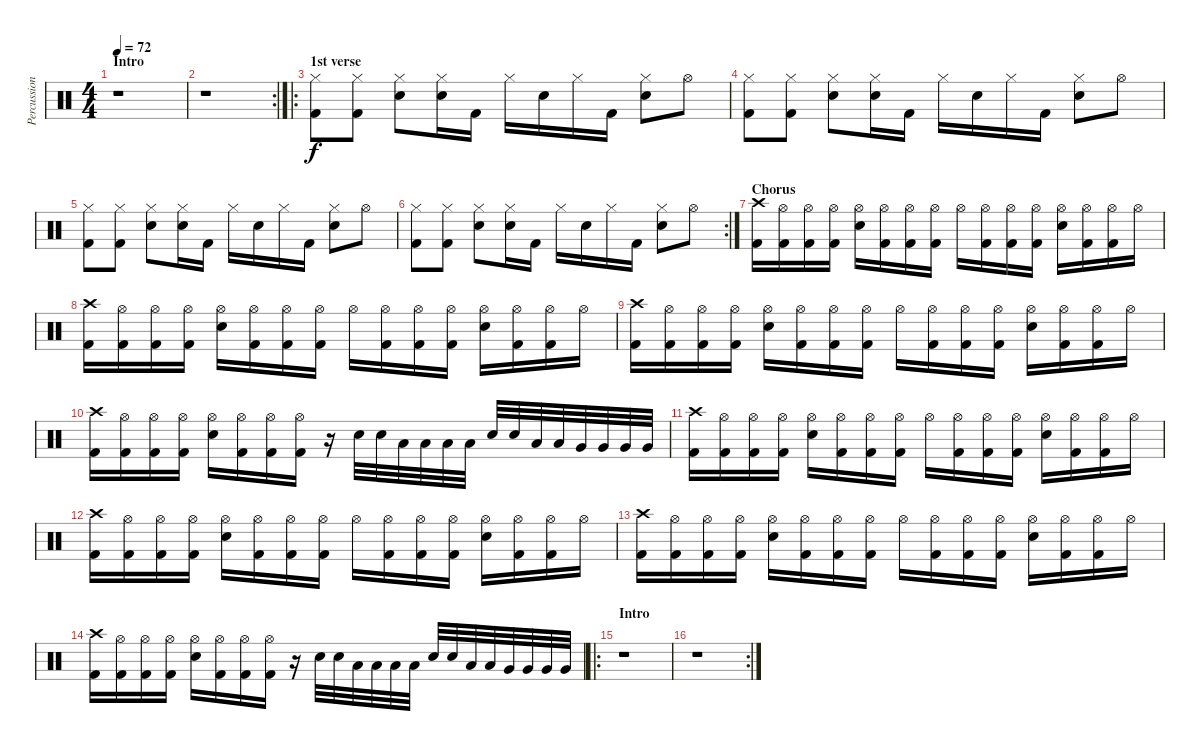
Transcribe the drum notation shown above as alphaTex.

\track ("Percussion" "Percussion") {instrument percussion}
\staff {score}
\articulation defaults
\ts (4 4)
\section ("" "Intro")
\tempo 72
\clef neutral
\ks c
r.1{dy f} |
\rc 2
r.1 |
\ro
\section ("" "1st verse")
("Hi-Hat (closed)" "Kick (hit) 2").8 ("Hi-Hat (closed)" "Kick (hit) 2").8 ("Hi-Hat (closed)" "Electric Snare (hit)").8 ("Hi-Hat (closed)" "Electric Snare (hit)").16 "Kick (hit) 2".16 "Hi-Hat (closed)".16 "Electric Snare (hit)".16 "Hi-Hat (closed)".16 "Kick (hit) 2".16 ("Hi-Hat (closed)" "Electric Snare (hit)").8 "Hi-Hat (open)".8 |
("Hi-Hat (closed)" "Kick (hit) 2").8 ("Hi-Hat (closed)" "Kick (hit) 2").8 ("Hi-Hat (closed)" "Electric Snare (hit)").8 ("Hi-Hat (closed)" "Electric Snare (hit)").16 "Kick (hit) 2".16 "Hi-Hat (closed)".16 "Electric Snare (hit)".16 "Hi-Hat (closed)".16 "Kick (hit) 2".16 ("Hi-Hat (closed)" "Electric Snare (hit)").8 "Hi-Hat (open)".8 |
("Hi-Hat (closed)" "Kick (hit) 2").8 ("Hi-Hat (closed)" "Kick (hit) 2").8 ("Hi-Hat (closed)" "Electric Snare (hit)").8 ("Hi-Hat (closed)" "Electric Snare (hit)").16 "Kick (hit) 2".16 "Hi-Hat (closed)".16 "Electric Snare (hit)".16 "Hi-Hat (closed)".16 "Kick (hit) 2".16 ("Hi-Hat (closed)" "Electric Snare (hit)").8 "Hi-Hat (open)".8 |
\rc 2
("Hi-Hat (closed)" "Kick (hit) 2").8 ("Hi-Hat (closed)" "Kick (hit) 2").8 ("Hi-Hat (closed)" "Electric Snare (hit)").8 ("Hi-Hat (closed)" "Electric Snare (hit)").16 "Kick (hit) 2".16 "Hi-Hat (closed)".16 "Electric Snare (hit)".16 "Hi-Hat (closed)".16 "Kick (hit) 2".16 ("Hi-Hat (closed)" "Electric Snare (hit)").8 "Hi-Hat (open)".8 |
\section ("" "Chorus")
("Crash high (hit)" "Kick (hit) 2").16 ("Hi-Hat (open)" "Kick (hit) 2").16 ("Hi-Hat (open)" "Kick (hit) 2").16 ("Hi-Hat (open)" "Kick (hit) 2").16 ("Hi-Hat (open)" "Electric Snare (hit)").16 ("Hi-Hat (open)" "Kick (hit) 2").16 ("Hi-Hat (open)" "Kick (hit) 2").16 ("Hi-Hat (open)" "Kick (hit) 2").16 "Hi-Hat (open)".16 ("Hi-Hat (open)" "Kick (hit) 2").16 ("Hi-Hat (open)" "Kick (hit) 2").16 ("Hi-Hat (open)" "Kick (hit) 2").16 ("Hi-Hat (open)" "Electric Snare (hit)").16 ("Hi-Hat (open)" "Kick (hit) 2").16 ("Hi-Hat (open)" "Kick (hit) 2").16 "Hi-Hat (open)".16 |
("Crash high (hit)" "Kick (hit) 2").16 ("Hi-Hat (open)" "Kick (hit) 2").16 ("Hi-Hat (open)" "Kick (hit) 2").16 ("Hi-Hat (open)" "Kick (hit) 2").16 ("Hi-Hat (open)" "Electric Snare (hit)").16 ("Hi-Hat (open)" "Kick (hit) 2").16 ("Hi-Hat (open)" "Kick (hit) 2").16 ("Hi-Hat (open)" "Kick (hit) 2").16 "Hi-Hat (open)".16 ("Hi-Hat (open)" "Kick (hit) 2").16 ("Hi-Hat (open)" "Kick (hit) 2").16 ("Hi-Hat (open)" "Kick (hit) 2").16 ("Hi-Hat (open)" "Electric Snare (hit)").16 ("Hi-Hat (open)" "Kick (hit) 2").16 ("Hi-Hat (open)" "Kick (hit) 2").16 "Hi-Hat (open)".16 |
("Crash high (hit)" "Kick (hit) 2").16 ("Hi-Hat (open)" "Kick (hit) 2").16 ("Hi-Hat (open)" "Kick (hit) 2").16 ("Hi-Hat (open)" "Kick (hit) 2").16 ("Hi-Hat (open)" "Electric Snare (hit)").16 ("Hi-Hat (open)" "Kick (hit) 2").16 ("Hi-Hat (open)" "Kick (hit) 2").16 ("Hi-Hat (open)" "Kick (hit) 2").16 "Hi-Hat (open)".16 ("Hi-Hat (open)" "Kick (hit) 2").16 ("Hi-Hat (open)" "Kick (hit) 2").16 ("Hi-Hat (open)" "Kick (hit) 2").16 ("Hi-Hat (open)" "Electric Snare (hit)").16 ("Hi-Hat (open)" "Kick (hit) 2").16 ("Hi-Hat (open)" "Kick (hit) 2").16 "Hi-Hat (open)".16 |
("Crash high (hit)" "Kick (hit) 2").16 ("Hi-Hat (open)" "Kick (hit) 2").16 ("Hi-Hat (open)" "Kick (hit) 2").16 ("Hi-Hat (open)" "Kick (hit) 2").16 ("Hi-Hat (open)" "Electric Snare (hit)").16 ("Hi-Hat (open)" "Kick (hit) 2").16 ("Hi-Hat (open)" "Kick (hit) 2").16 ("Hi-Hat (open)" "Kick (hit) 2").16 r.16 "Electric Snare (hit)".32 "Electric Snare (hit)".32 "Low Tom (hit)".32 "Low Tom (hit)".32 "Low Tom (hit)".32 "Low Tom (hit)".32 "Electric Snare (hit)".32 "Electric Snare (hit)".32 "Low Tom (hit)".32 "Low Tom (hit)".32 "Very Low Tom (hit)".32 "Very Low Tom (hit)".32 "Very Low Tom (hit)".32 "Very Low Tom (hit)".32 |
("Crash high (hit)" "Kick (hit) 2").16 ("Hi-Hat (open)" "Kick (hit) 2").16 ("Hi-Hat (open)" "Kick (hit) 2").16 ("Hi-Hat (open)" "Kick (hit) 2").16 ("Hi-Hat (open)" "Electric Snare (hit)").16 ("Hi-Hat (open)" "Kick (hit) 2").16 ("Hi-Hat (open)" "Kick (hit) 2").16 ("Hi-Hat (open)" "Kick (hit) 2").16 "Hi-Hat (open)".16 ("Hi-Hat (open)" "Kick (hit) 2").16 ("Hi-Hat (open)" "Kick (hit) 2").16 ("Hi-Hat (open)" "Kick (hit) 2").16 ("Hi-Hat (open)" "Electric Snare (hit)").16 ("Hi-Hat (open)" "Kick (hit) 2").16 ("Hi-Hat (open)" "Kick (hit) 2").16 "Hi-Hat (open)".16 |
("Crash high (hit)" "Kick (hit) 2").16 ("Hi-Hat (open)" "Kick (hit) 2").16 ("Hi-Hat (open)" "Kick (hit) 2").16 ("Hi-Hat (open)" "Kick (hit) 2").16 ("Hi-Hat (open)" "Electric Snare (hit)").16 ("Hi-Hat (open)" "Kick (hit) 2").16 ("Hi-Hat (open)" "Kick (hit) 2").16 ("Hi-Hat (open)" "Kick (hit) 2").16 "Hi-Hat (open)".16 ("Hi-Hat (open)" "Kick (hit) 2").16 ("Hi-Hat (open)" "Kick (hit) 2").16 ("Hi-Hat (open)" "Kick (hit) 2").16 ("Hi-Hat (open)" "Electric Snare (hit)").16 ("Hi-Hat (open)" "Kick (hit) 2").16 ("Hi-Hat (open)" "Kick (hit) 2").16 "Hi-Hat (open)".16 |
("Crash high (hit)" "Kick (hit) 2").16 ("Hi-Hat (open)" "Kick (hit) 2").16 ("Hi-Hat (open)" "Kick (hit) 2").16 ("Hi-Hat (open)" "Kick (hit) 2").16 ("Hi-Hat (open)" "Electric Snare (hit)").16 ("Hi-Hat (open)" "Kick (hit) 2").16 ("Hi-Hat (open)" "Kick (hit) 2").16 ("Hi-Hat (open)" "Kick (hit) 2").16 "Hi-Hat (open)".16 ("Hi-Hat (open)" "Kick (hit) 2").16 ("Hi-Hat (open)" "Kick (hit) 2").16 ("Hi-Hat (open)" "Kick (hit) 2").16 ("Hi-Hat (open)" "Electric Snare (hit)").16 ("Hi-Hat (open)" "Kick (hit) 2").16 ("Hi-Hat (open)" "Kick (hit) 2").16 "Hi-Hat (open)".16 |
("Crash high (hit)" "Kick (hit) 2").16 ("Hi-Hat (open)" "Kick (hit) 2").16 ("Hi-Hat (open)" "Kick (hit) 2").16 ("Hi-Hat (open)" "Kick (hit) 2").16 ("Hi-Hat (open)" "Electric Snare (hit)").16 ("Hi-Hat (open)" "Kick (hit) 2").16 ("Hi-Hat (open)" "Kick (hit) 2").16 ("Hi-Hat (open)" "Kick (hit) 2").16 r.16 "Electric Snare (hit)".32 "Electric Snare (hit)".32 "Low Tom (hit)".32 "Low Tom (hit)".32 "Low Tom (hit)".32 "Low Tom (hit)".32 "Electric Snare (hit)".32 "Electric Snare (hit)".32 "Low Tom (hit)".32 "Low Tom (hit)".32 "Very Low Tom (hit)".32 "Very Low Tom (hit)".32 "Very Low Tom (hit)".32 "Very Low Tom (hit)".32 |
\ro
\section ("" "Intro")
r.1 |
\rc 2
r.1
